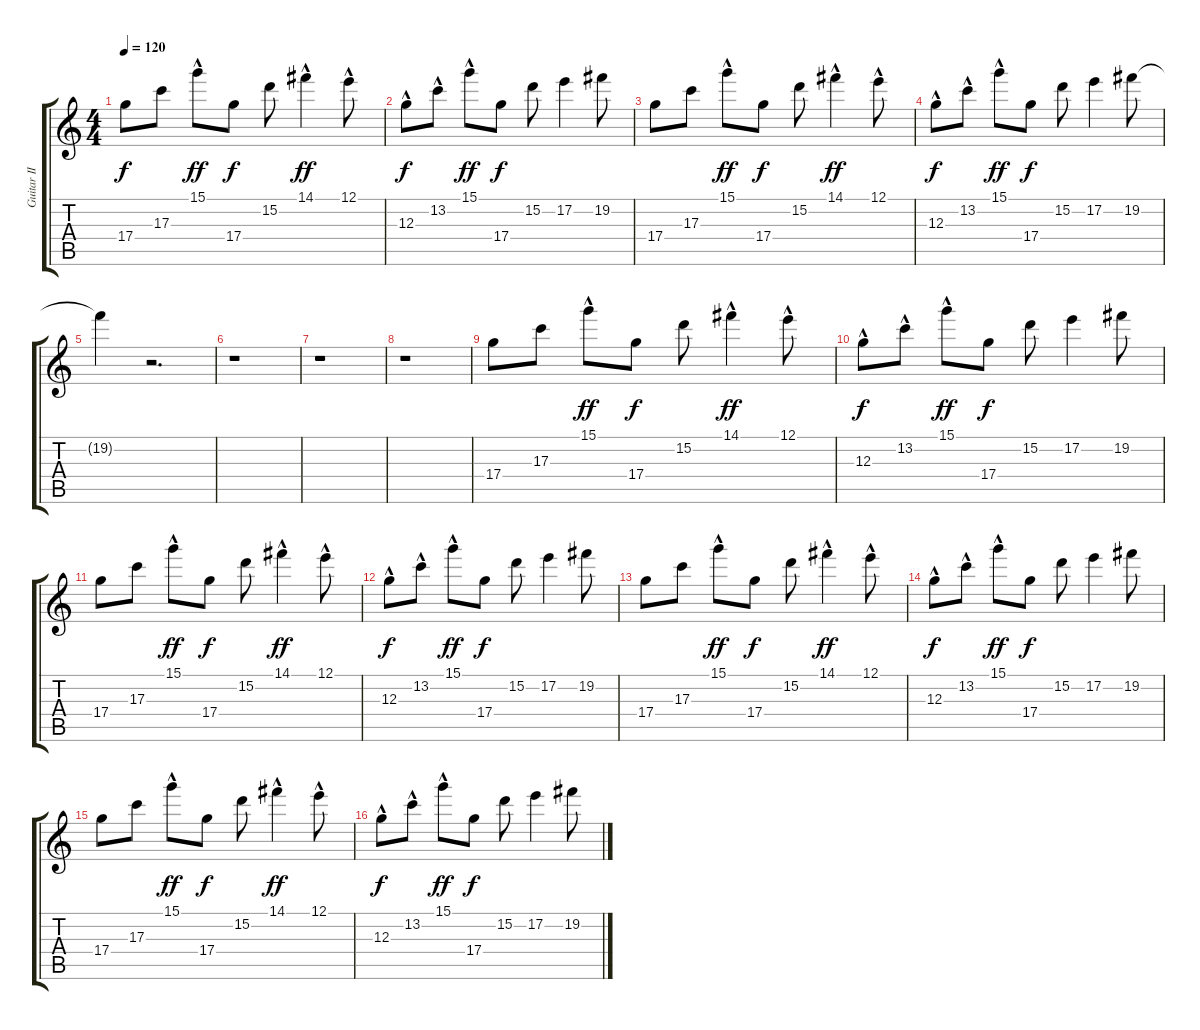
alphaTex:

\track ("Guitar II" "Guitar II") {instrument overdrivenguitar}
\staff {score tabs}
\tuning (E4 B3 G3 D3 A2 E2) {hide}
\ts (4 4)
\tempo 120
\clef g2
\ks c
17.4.8{dy f} 17.3.8 15.1{hac}.8{dy ff} 17.4.8{dy f} 15.2.8 14.1{hac}.4{dy ff} 12.1{hac}.8 |
12.3{hac}.8{dy f} 13.2{hac}.8 15.1{hac}.8{dy ff} 17.4.8{dy f} 15.2.8 17.2.4 19.2.8 |
17.4.8 17.3.8 15.1{hac}.8{dy ff} 17.4.8{dy f} 15.2.8 14.1{hac}.4{dy ff} 12.1{hac}.8 |
12.3{hac}.8{dy f} 13.2{hac}.8 15.1{hac}.8{dy ff} 17.4.8{dy f} 15.2.8 17.2.4 19.2.8 |
19.2{t}.4 r.2{d} |
r.1 |
r.1 |
r.1 |
17.4.8 17.3.8 15.1{hac}.8{dy ff} 17.4.8{dy f} 15.2.8 14.1{hac}.4{dy ff} 12.1{hac}.8 |
12.3{hac}.8{dy f} 13.2{hac}.8 15.1{hac}.8{dy ff} 17.4.8{dy f} 15.2.8 17.2.4 19.2.8 |
17.4.8 17.3.8 15.1{hac}.8{dy ff} 17.4.8{dy f} 15.2.8 14.1{hac}.4{dy ff} 12.1{hac}.8 |
12.3{hac}.8{dy f} 13.2{hac}.8 15.1{hac}.8{dy ff} 17.4.8{dy f} 15.2.8 17.2.4 19.2.8 |
17.4.8 17.3.8 15.1{hac}.8{dy ff} 17.4.8{dy f} 15.2.8 14.1{hac}.4{dy ff} 12.1{hac}.8 |
12.3{hac}.8{dy f} 13.2{hac}.8 15.1{hac}.8{dy ff} 17.4.8{dy f} 15.2.8 17.2.4 19.2.8 |
17.4.8 17.3.8 15.1{hac}.8{dy ff} 17.4.8{dy f} 15.2.8 14.1{hac}.4{dy ff} 12.1{hac}.8 |
12.3{hac}.8{dy f} 13.2{hac}.8 15.1{hac}.8{dy ff} 17.4.8{dy f} 15.2.8 17.2.4 19.2.8
